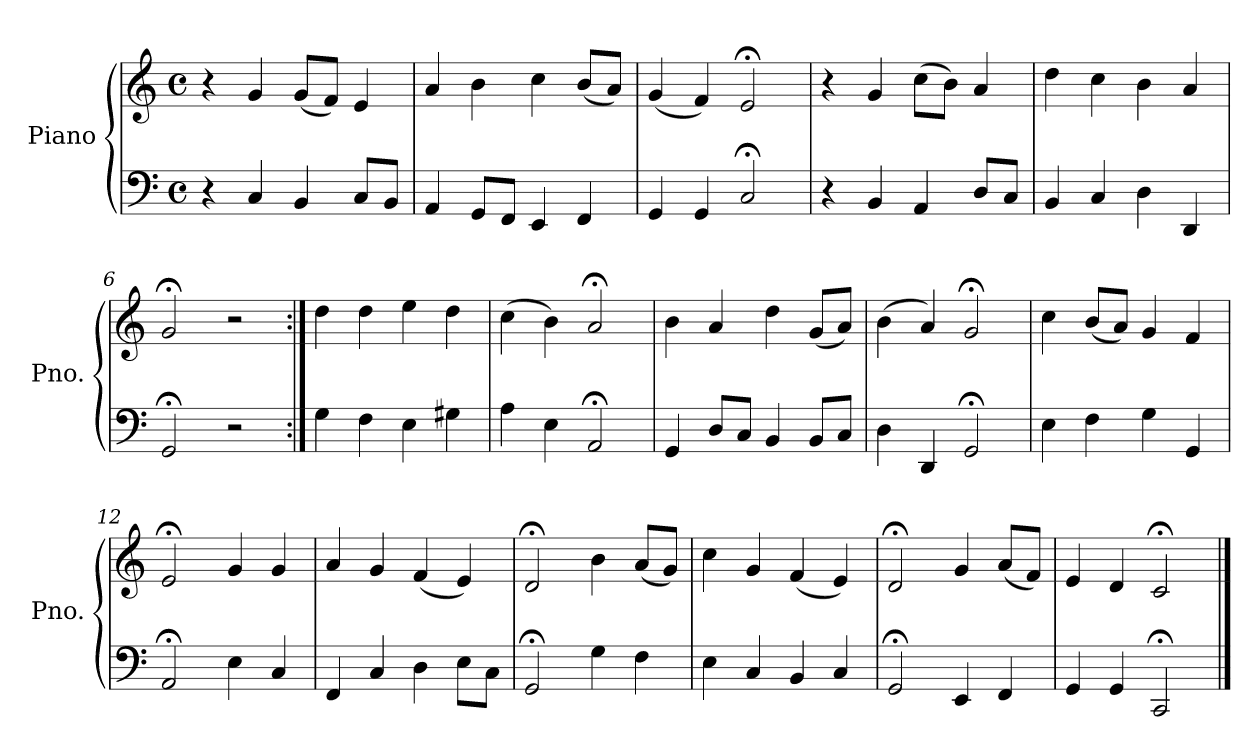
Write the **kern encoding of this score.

**kern	**kern
*part1	*part1
*staff2	*staff1
*I"Piano	*
*I'Pno.	*
*clefF4	*clefG2
*k[]	*k[]
*M4/4	*M4/4
*met(c)	*met(c)
=1	=1
4r	4r
4C/	4g/
4BB/	(8g/L
.	8f/J)
8C/L	4e/
8BB/J	.
=2	=2
4AA/	4a/
8GG/L	4b\
8FF/J	.
4EE/	4cc\
4FF/	(8b/L
.	8a/J)
=3	=3
4GG/	(4g/
4GG/	4f/)
2C;</	2e;</
=4	=4
4r	4r
4BB/	4g/
4AA/	(8cc\L
.	8b\J)
8D/L	4a/
8C/J	.
=5	=5
4BB/	4dd\
4C/	4cc\
4D\	4b\
4DD/	4a/
=6	=6
2GG;</	2g;</
2r	2r
!!LO:LB:g=z
=7:|!	=7:|!
4G\	4dd\
4F\	4dd\
4E\	4ee\
4G#X\	4dd\
=8	=8
4A\	(4cc\
4E\	4b\)
2AA;</	2a;</
=9	=9
4GG/	4b\
8D/L	4a/
8C/J	.
4BB/	4dd\
8BB/L	(8g/L
8C/J	8a/J)
=10	=10
4D\	(4b\
4DD/	4a/)
2GG;</	2g;</
=11	=11
4E\	4cc\
4F\	(8b/L
.	8a/J)
4G\	4g/
4GG/	4f/
=12	=12
2AA;</	2e;</
4E\	4g/
4C/	4g/
=13	=13
4FF/	4a/
4C/	4g/
4D\	(4f/
8E\L	4e/)
8C\J	.
=14	=14
2GG;</	2d;</
4G\	4b\
4F\	(8a/L
.	8g/J)
!!LO:LB:g=z
=15	=15
4E\	4cc\
4C/	4g/
4BB/	(4f/
4C/	4e/)
=16	=16
2GG;</	2d;</
4EE/	4g/
4FF/	(8a/L
.	8f/J)
=17	=17
4GG/	4e/
4GG/	4d/
2CC;</	2c;</
==	==
*-	*-
